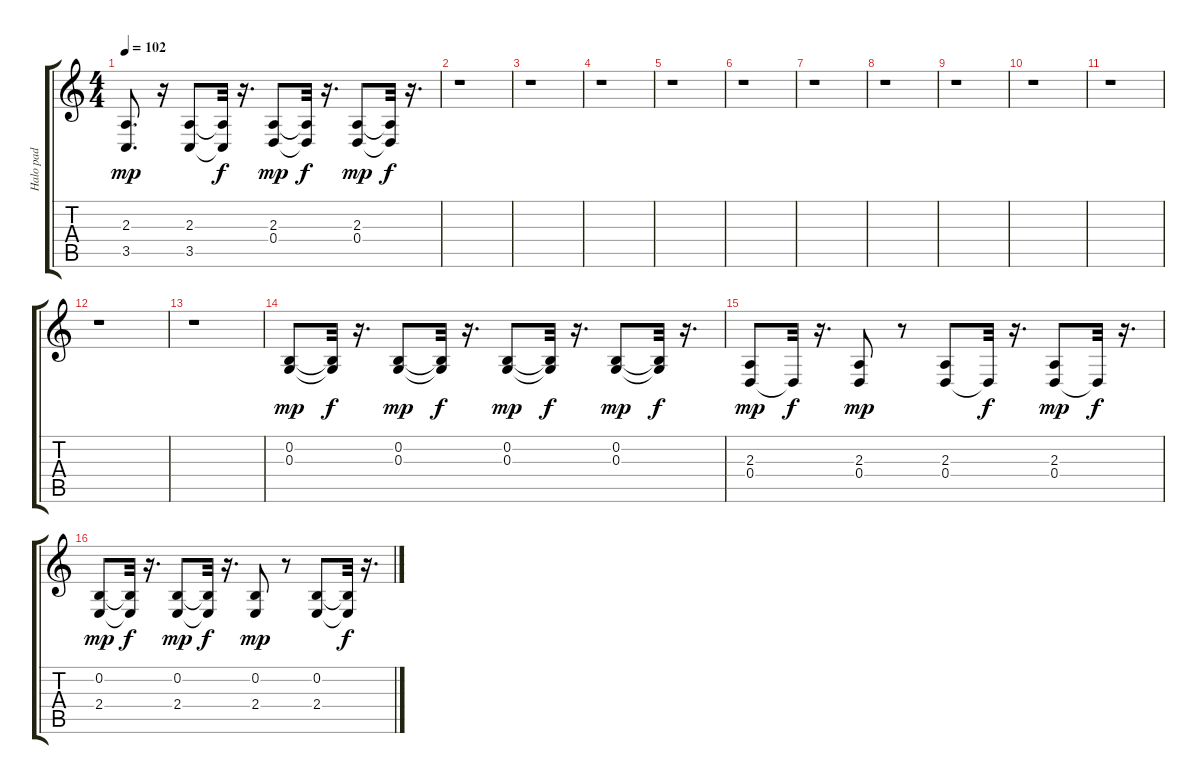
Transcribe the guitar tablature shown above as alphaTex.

\track ("Halo pad" "Halo pad") {instrument pad7halo}
\staff {score tabs}
\tuning (E4 B3 G3 D3 A2 E2) {hide}
\ts (4 4)
\tempo 102
\clef g2
\ks c
(2.3 3.5).8{d dy mp} r.16 (2.3 3.5).8 (2.3{t} 3.5{t}).32{dy f} r.16{d} (2.3 0.4).8{dy mp} (2.3{t} 0.4{t}).32{dy f} r.16{d} (2.3 0.4).8{dy mp} (2.3{t} 0.4{t}).32{dy f} r.16{d} |
r.1 |
r.1 |
r.1 |
r.1 |
r.1 |
r.1 |
r.1 |
r.1 |
r.1 |
r.1 |
r.1 |
r.1 |
(0.2 0.3).8{dy mp} (0.2{t} 0.3{t}).32{dy f} r.16{d} (0.2 0.3).8{dy mp} (0.2{t} 0.3{t}).32{dy f} r.16{d} (0.2 0.3).8{dy mp} (0.2{t} 0.3{t}).32{dy f} r.16{d} (0.2 0.3).8{dy mp} (0.2{t} 0.3{t}).32{dy f} r.16{d} |
(2.3 0.4).8{dy mp} 0.4{t}.32{dy f} r.16{d} (2.3 0.4).8{dy mp} r.8 (2.3 0.4).8 0.4{t}.32{dy f} r.16{d} (2.3 0.4).8{dy mp} 0.4{t}.32{dy f} r.16{d} |
(0.2 2.4).8{dy mp} (0.2{t} 2.4{t}).32{dy f} r.16{d} (0.2 2.4).8{dy mp} (0.2{t} 2.4{t}).32{dy f} r.16{d} (0.2 2.4).8{dy mp} r.8 (0.2 2.4).8 (0.2{t} 2.4{t}).32{dy f} r.16{d}
